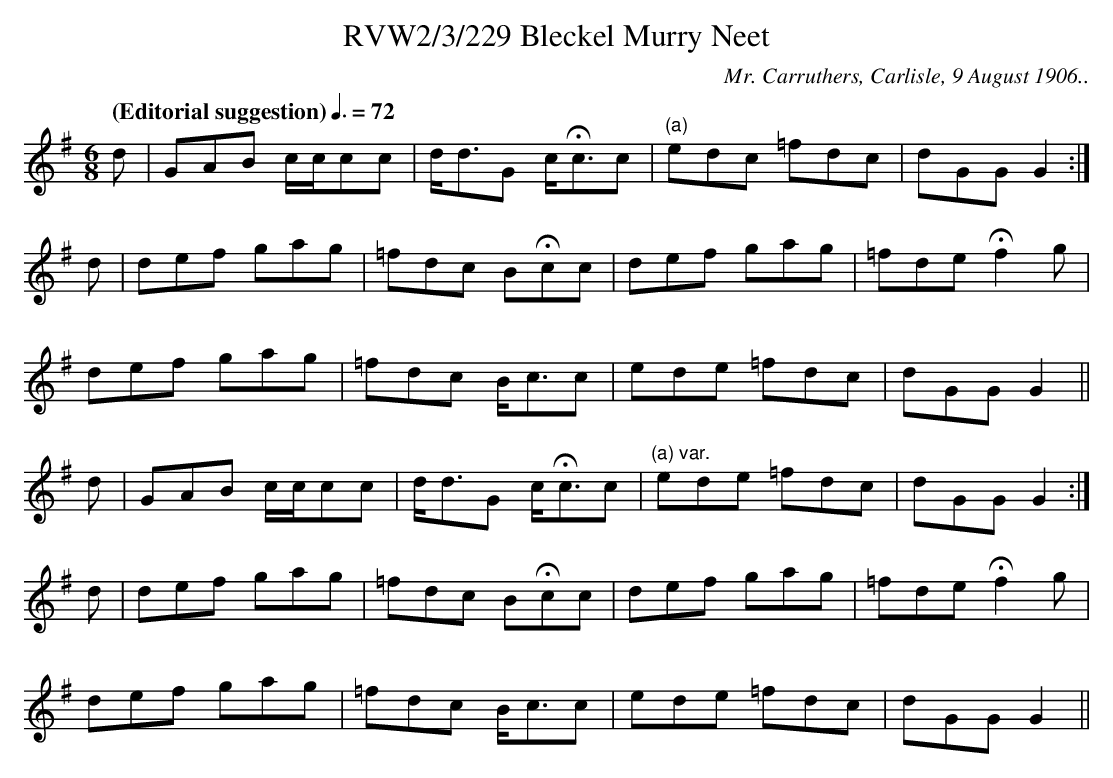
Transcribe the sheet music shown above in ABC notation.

X:1
T:RVW2/3/229 Bleckel Murry Neet
C:Mr. Carruthers, Carlisle, 9 August 1906..
L:1/8
Q: "(Editorial suggestion)" 3/8=72
M:6/8
K:G
d | GAB c/2c/2!fermats!cc | d/2d3/2G c/2!fermata!c3/2c | "(a)"edc =fdc | dGG G2:|$
d | def gag | =fdc B!fermata!cc | def gag | =fde !fermata!f2 g |$
def gag | =fdc B/2c3/2c | ede =fdc | dGG G2 ||$
d | GAB c/2c/2!fermats!cc | d/2d3/2G c/2!fermata!c3/2c | "(a) var."ede =fdc | dGG G2:|$
d | def gag | =fdc B!fermata!cc | def gag | =fde !fermata!f2 g |$
def gag | =fdc B/2c3/2c | ede =fdc | dGG G2 ||$
